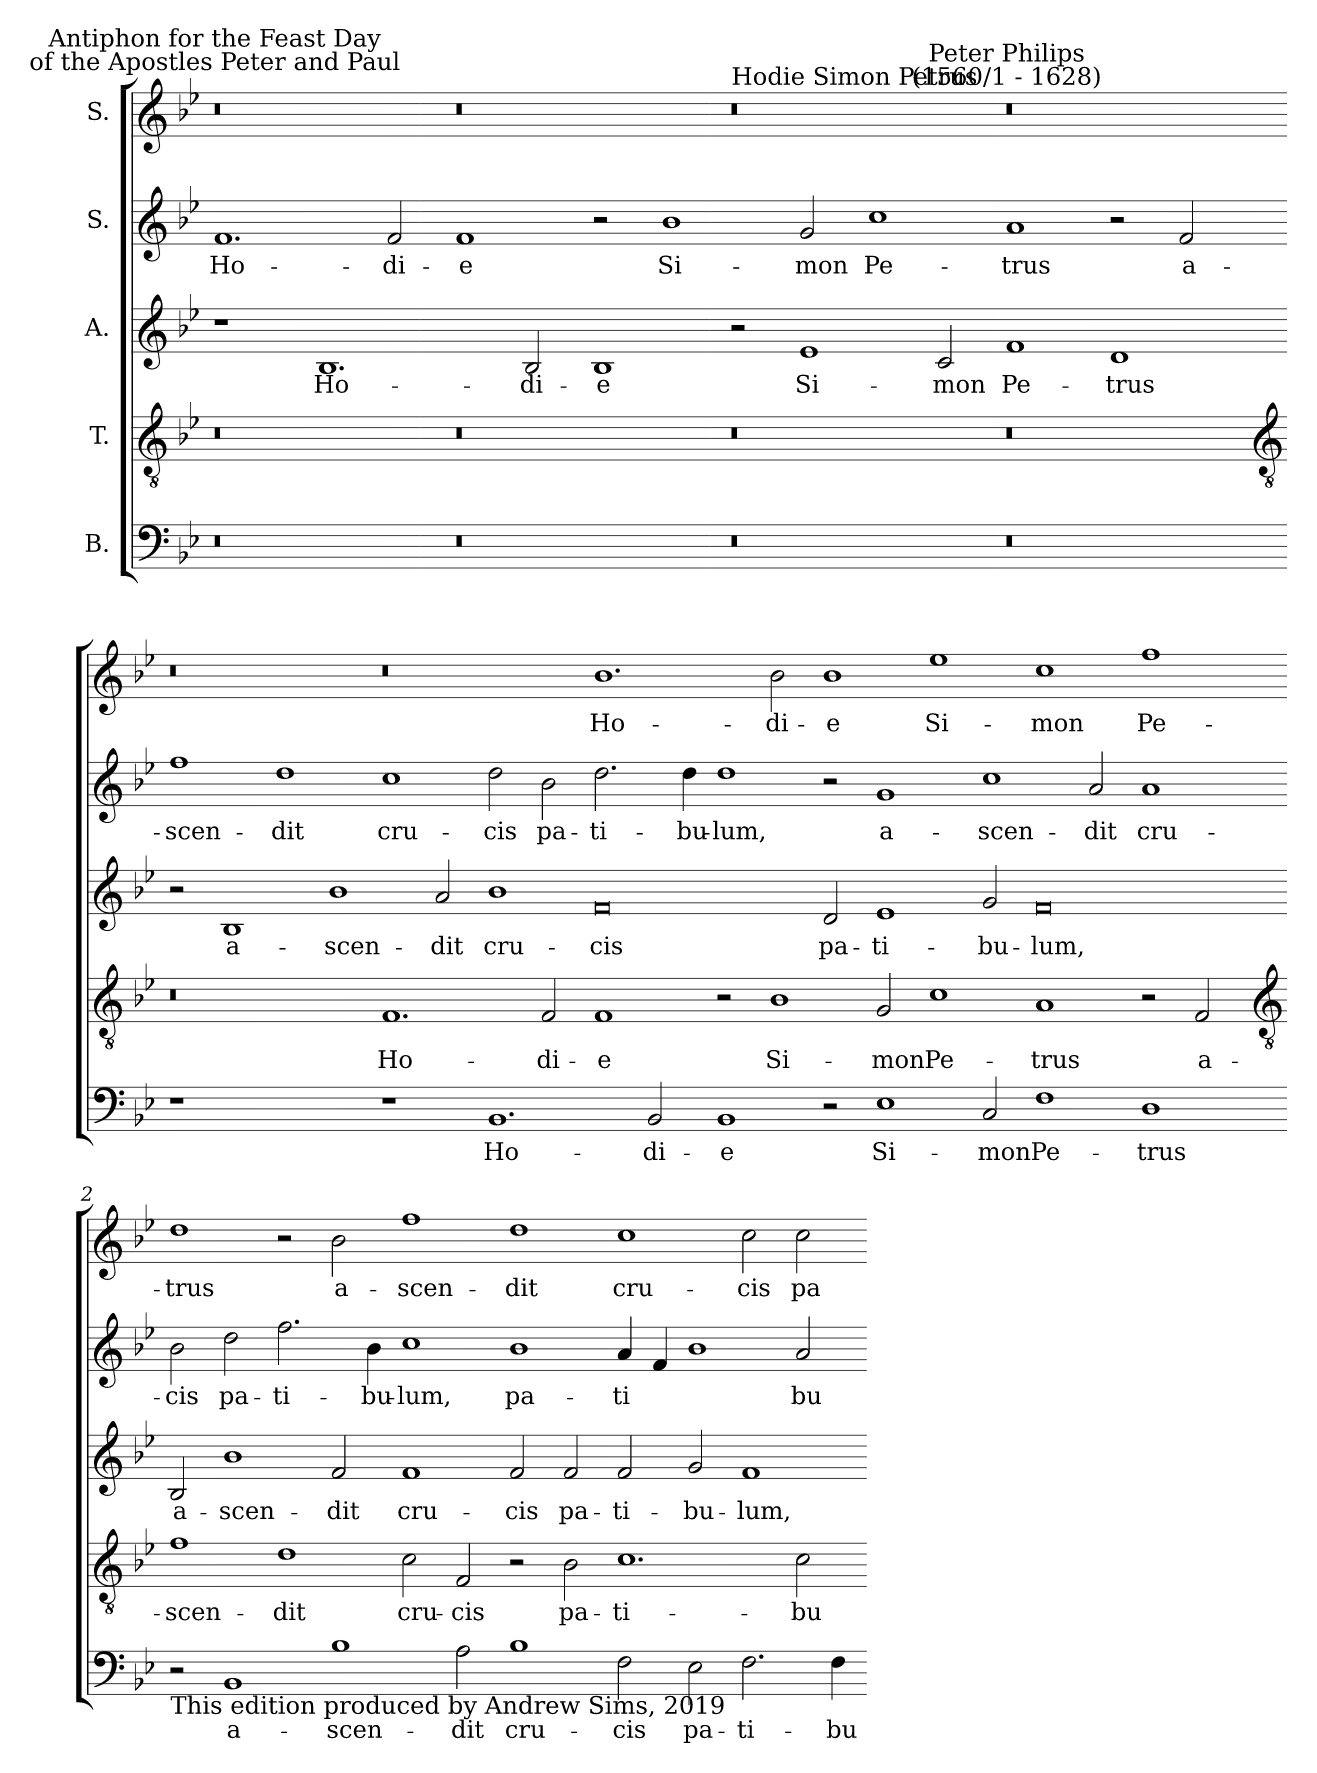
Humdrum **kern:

**kern	**text	**kern	**text	**kern	**text	**kern	**text	**kern	**text
*part5	*part5	*part4	*part4	*part3	*part3	*part2	*part2	*part1	*part1
*staff5	*staff5	*staff4	*staff4	*staff3	*staff3	*staff2	*staff2	*staff1	*staff1
*I"B.	*	*I"T.	*	*I"A.	*	*I"S.	*	*I"S.	*
*clefF4	*	*clefGv2	*	*clefG2	*	*clefG2	*	*clefG2	*
*k[b-e-]	*	*k[b-e-]	*	*k[b-e-]	*	*k[b-e-]	*	*k[b-e-]	*
*B-:	*	*B-:	*	*B-:	*	*B-:	*	*B-:	*
=	=	=	=	=	=	=	=	=	=
!	!	!	!	!	!	!	!	!LO:TX:a:cj:t=Antiphon for the Feast Day\nof the Apostles Peter and Paul	!
!	!	!	!	!	!	!	!LO:LY:b	!	!
0r	.	0r	.	1r	.	1.f	Ho-	0r	.
!	!	!	!	!	!LO:LY:b	!	!	!	!
.	.	.	.	1.B-	Ho-	.	.	.	.
!	!	!	!	!	!	!	!LO:LY:b	!	!
.	.	.	.	.	.	2f	-di-	.	.
!	!	!	!	!	!	!	!LO:LY:b	!	!
0r	.	0r	.	.	.	1f	-e	0r	.
!	!	!	!	!	!LO:LY:b	!	!	!	!
.	.	.	.	2B-	-di-	.	.	.	.
!	!	!	!	!	!LO:LY:b	!	!	!	!
.	.	.	.	1B-	-e	2r	.	.	.
!	!	!	!	!	!	!	!LO:LY:b	!	!
.	.	.	.	.	.	1b-	Si-	.	.
!	!	!	!	!	!	!	!	!LO:TX:a:t=Hodie Simon Petrus	!
0r	.	0r	.	2r	.	.	.	0r	.
!	!	!	!	!	!LO:LY:b	!	!LO:LY:b	!	!
.	.	.	.	1e-	Si-	2g	-mon	.	.
!	!	!	!	!	!	!	!LO:LY:b	!	!
.	.	.	.	.	.	1cc	Pe-	.	.
!	!	!	!	!	!LO:LY:b	!	!	!	!
.	.	.	.	2c	-mon	.	.	.	.
!	!	!	!	!	!	!	!	!LO:TX:a:cj:t=Peter Philips\n(1560/1 - 1628)	!
!	!	!	!	!	!LO:LY:b	!	!LO:LY:b	!	!
0r	.	0r	.	1f	Pe-	1a	-trus	0r	.
!	!	!	!	!	!LO:LY:b	!	!	!	!
.	.	.	.	1d	-trus	2r	.	.	.
!	!	!	!	!	!	!	!LO:LY:b	!	!
.	.	.	.	.	.	2f	a-	.	.
!!LO:LB:g=z
=1-	=1-	=1-	=1-	=1-	=1-	=1-	=1-	=1-	=1-
*	*	*clefGv2	*	*	*	*	*	*	*
!	!	!	!	!	!	!	!LO:LY:b	!	!
1r	.	0r	.	2r	.	1ff	-scen-	0r	.
!	!	!	!	!	!LO:LY:b	!	!	!	!
.	.	.	.	1B-	a-	.	.	.	.
!	!	!	!	!	!	!	!LO:LY:b	!	!
1ryy	.	.	.	.	.	1dd	-dit	.	.
!	!	!	!	!	!LO:LY:b	!	!	!	!
.	.	.	.	1b-	-scen-	.	.	.	.
!	!	!	!LO:LY:b	!	!	!	!LO:LY:b	!	!
1r	.	1.F	Ho-	.	.	1cc	cru-	0r	.
!	!	!	!	!	!LO:LY:b	!	!	!	!
.	.	.	.	2a	-dit	.	.	.	.
!	!LO:LY:b	!	!	!	!LO:LY:b	!	!LO:LY:b	!	!
1.BB-	Ho-	.	.	1b-	cru-	2dd	-cis	.	.
!	!	!	!LO:LY:b	!	!	!	!LO:LY:b	!	!
.	.	2F	-di-	.	.	2b-	pa-	.	.
!	!	!	!LO:LY:b	!	!LO:LY:b	!	!LO:LY:b	!	!LO:LY:b
.	.	1F	-e	0f	-cis	2.dd	-ti-	1.b-	Ho-
!	!LO:LY:b	!	!	!	!	!	!	!	!
2BB-	-di-	.	.	.	.	.	.	.	.
!	!	!	!	!	!	!	!LO:LY:b	!	!
.	.	.	.	.	.	4dd	-bu-	.	.
!	!LO:LY:b	!	!	!	!	!	!LO:LY:b	!	!
1BB-	-e	2r	.	.	.	1dd	-lum,	.	.
!	!	!	!LO:LY:b	!	!	!	!	!	!LO:LY:b
.	.	1B-	Si-	.	.	.	.	2b-	-di-
!	!	!	!	!	!LO:LY:b	!	!	!	!LO:LY:b
2r	.	.	.	2d	pa-	2r	.	1b-	-e
!	!LO:LY:b	!	!LO:LY:b	!	!LO:LY:b	!	!LO:LY:b	!	!
1E-	Si-	2G	-mon	1e-	-ti-	1g	a-	.	.
!	!	!	!LO:LY:b	!	!	!	!	!	!LO:LY:b
.	.	1c	Pe-	.	.	.	.	1ee-	Si-
!	!LO:LY:b	!	!	!	!LO:LY:b	!	!LO:LY:b	!	!
2C	-mon	.	.	2g	-bu-	1cc	-scen-	.	.
!	!LO:LY:b	!	!LO:LY:b	!	!LO:LY:b	!	!	!	!LO:LY:b
1F	Pe-	1A	-trus	0f	-lum,	.	.	1cc	-mon
!	!	!	!	!	!	!	!LO:LY:b	!	!
.	.	.	.	.	.	2a	-dit	.	.
!	!LO:LY:b	!	!	!	!	!	!LO:LY:b	!	!LO:LY:b
1D	-trus	2r	.	.	.	1a	cru-	1ff	Pe-
!	!	!	!LO:LY:b	!	!	!	!	!	!
.	.	2F	a-	.	.	.	.	.	.
!!LO:LB:g=z
=2-	=2-	=2-	=2-	=2-	=2-	=2-	=2-	=2-	=2-
*	*	*clefGv2	*	*	*	*	*	*	*
!LO:TX:b:t=This edition produced by Andrew Sims, 2019	!	!	!	!	!	!	!	!	!
!	!	!	!LO:LY:b	!	!LO:LY:b	!	!LO:LY:b	!	!LO:LY:b
2r	.	1f	-scen-	2B-	a-	2b-	-cis	1dd	-trus
!	!LO:LY:b	!	!	!	!LO:LY:b	!	!LO:LY:b	!	!
1BB-	a-	.	.	1b-	-scen-	2dd	pa-	.	.
!	!	!	!LO:LY:b	!	!	!	!LO:LY:b	!	!
.	.	1d	-dit	.	.	2.ff	-ti-	2r	.
!	!LO:LY:b	!	!	!	!LO:LY:b	!	!	!	!LO:LY:b
1B-	-scen-	.	.	2f	-dit	.	.	2b-	a-
!	!	!	!	!	!	!	!LO:LY:b	!	!
.	.	.	.	.	.	4b-	-bu-	.	.
!	!	!	!LO:LY:b	!	!LO:LY:b	!	!LO:LY:b	!	!LO:LY:b
.	.	2c	cru-	1f	cru-	1cc	-lum,	1ff	-scen-
!	!LO:LY:b	!	!LO:LY:b	!	!	!	!	!	!
2A	-dit	2F	-cis	.	.	.	.	.	.
!	!LO:LY:b	!	!	!	!LO:LY:b	!	!LO:LY:b	!	!LO:LY:b
1B-	cru-	2r	.	2f	-cis	1b-	pa-	1dd	-dit
!	!	!	!LO:LY:b	!	!LO:LY:b	!	!	!	!
.	.	2B-	pa-	2f	pa-	.	.	.	.
!	!LO:LY:b	!	!LO:LY:b	!	!LO:LY:b	!	!LO:LY:b	!	!LO:LY:b
2F	-cis	1.c	-ti-	2f	-ti-	4a/	-ti	1cc	cru-
.	.	.	.	.	.	4f	.	.	.
!	!LO:LY:b	!	!	!	!LO:LY:b	!	!	!	!
2E-	pa-	.	.	2g	-bu-	1b-	.	.	.
!	!LO:LY:b	!	!	!	!LO:LY:b	!	!	!	!LO:LY:b
2.F	-ti-	.	.	1f	-lum,	.	.	2cc	-cis
!	!	!	!LO:LY:b	!	!	!	!LO:LY:b	!	!LO:LY:b
.	.	2c	-bu-	.	.	2a	bu-	2cc	pa-
!	!LO:LY:b	!	!	!	!	!	!	!	!
4F	-bu-	.	.	.	.	.	.	.	.
=-	=-	=-	=-	=-	=-	=-	=-	=-	=-
*-	*-	*-	*-	*-	*-	*-	*-	*-	*-
